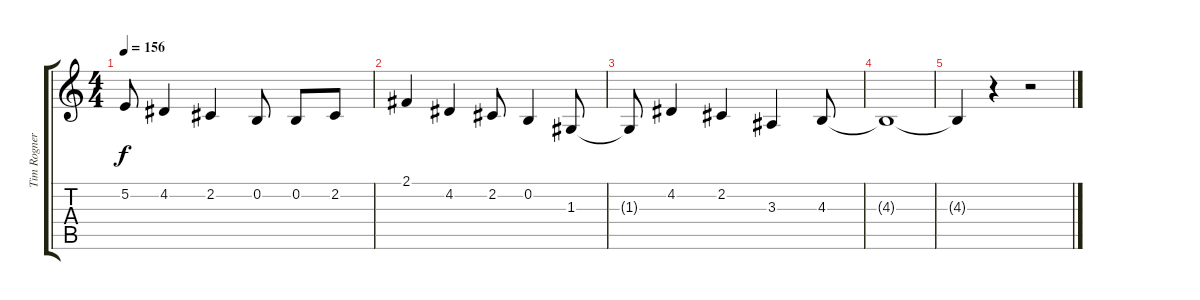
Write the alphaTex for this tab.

\track ("Tim Rogner - Vocals" "Tim Rogner") {instrument altosax}
\staff {score tabs}
\tuning (E4 B3 G3 D3 A2 E2) {hide}
\ts (4 4)
\tempo 156
\clef g2
\ks c
5.2{t}.8{dy f} 4.2.4 2.2.4 0.2.8 0.2.8 2.2.8 |
2.1.4 4.2.4 2.2.8 0.2.4 1.3.8 |
1.3{t}.8 4.2.4 2.2.4 3.3.4 4.3.8 |
4.3{t}.1 |
4.3{t}.4 r.4 r.2
